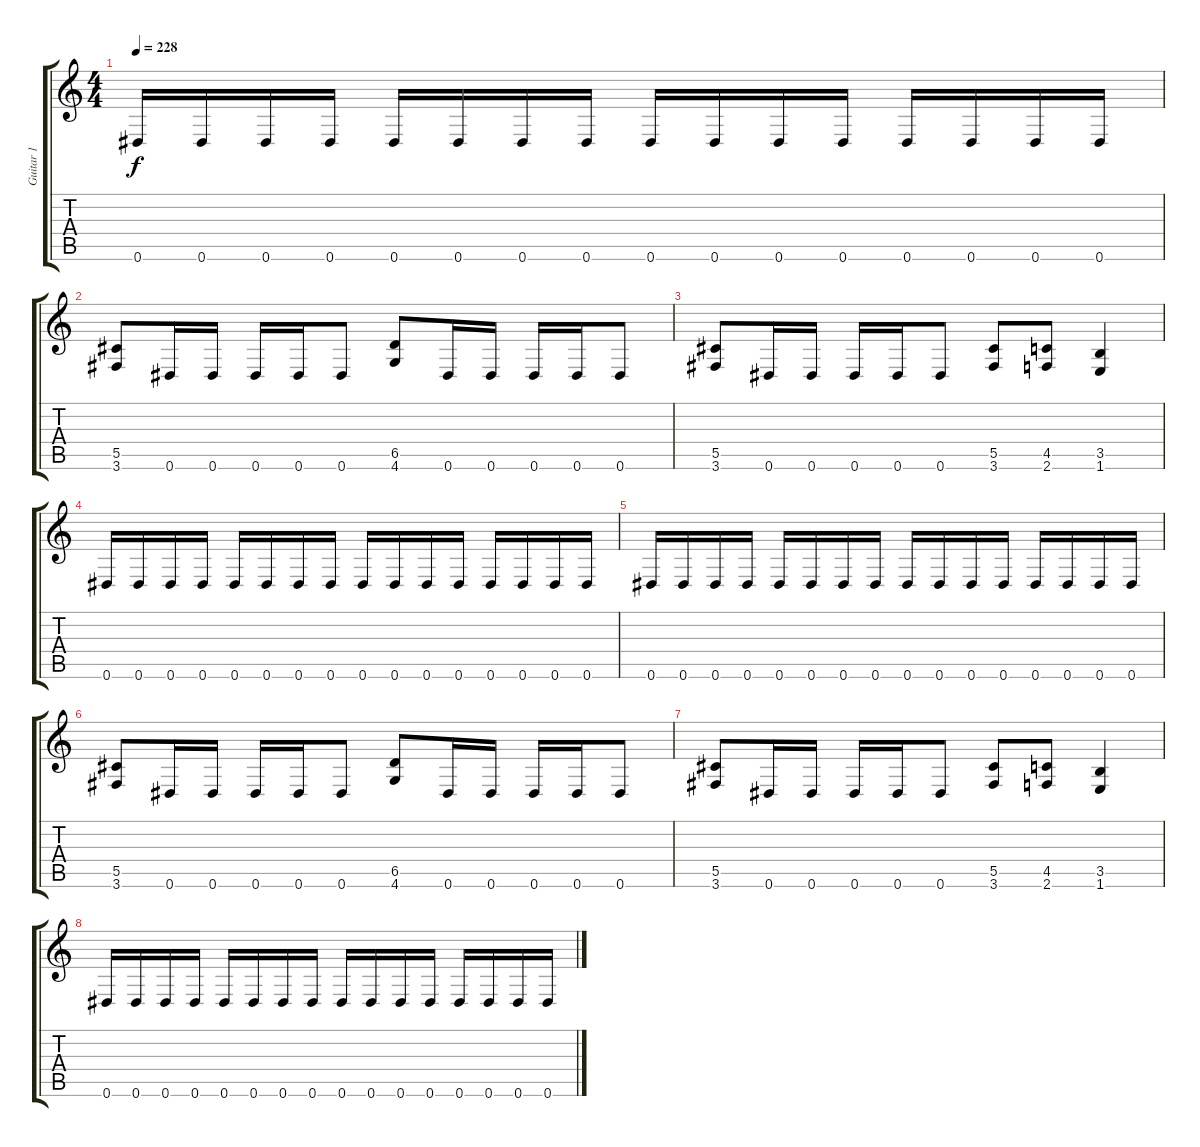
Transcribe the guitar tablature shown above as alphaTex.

\track ("Guitar 1" "Guitar 1") {instrument distortionguitar}
\staff {score tabs}
\tuning (Eb4 Bb3 Gb3 Db3 Ab2 Eb2) {hide}
\ts (4 4)
\tempo 228
\clef g2
\ks c
0.6.16{dy f} 0.6.16 0.6.16 0.6.16 0.6.16 0.6.16 0.6.16 0.6.16 0.6.16 0.6.16 0.6.16 0.6.16 0.6.16 0.6.16 0.6.16 0.6.16 |
(5.5 3.6).8 0.6.16 0.6.16 0.6.16 0.6.16 0.6.8 (6.5 4.6).8 0.6.16 0.6.16 0.6.16 0.6.16 0.6.8 |
(5.5 3.6).8 0.6.16 0.6.16 0.6.16 0.6.16 0.6.8 (5.5 3.6).8 (4.5 2.6).8 (3.5 1.6).4 |
0.6.16 0.6.16 0.6.16 0.6.16 0.6.16 0.6.16 0.6.16 0.6.16 0.6.16 0.6.16 0.6.16 0.6.16 0.6.16 0.6.16 0.6.16 0.6.16 |
0.6.16 0.6.16 0.6.16 0.6.16 0.6.16 0.6.16 0.6.16 0.6.16 0.6.16 0.6.16 0.6.16 0.6.16 0.6.16 0.6.16 0.6.16 0.6.16 |
(5.5 3.6).8 0.6.16 0.6.16 0.6.16 0.6.16 0.6.8 (6.5 4.6).8 0.6.16 0.6.16 0.6.16 0.6.16 0.6.8 |
(5.5 3.6).8 0.6.16 0.6.16 0.6.16 0.6.16 0.6.8 (5.5 3.6).8 (4.5 2.6).8 (3.5 1.6).4 |
0.6.16 0.6.16 0.6.16 0.6.16 0.6.16 0.6.16 0.6.16 0.6.16 0.6.16 0.6.16 0.6.16 0.6.16 0.6.16 0.6.16 0.6.16 0.6.16
